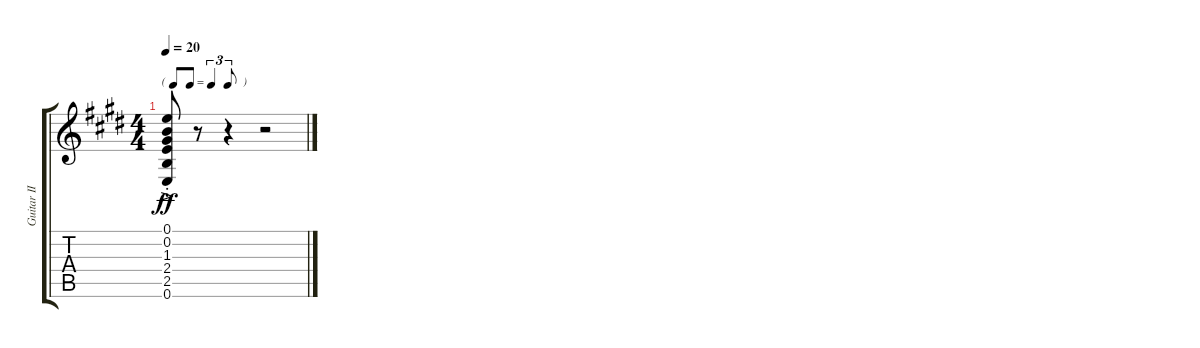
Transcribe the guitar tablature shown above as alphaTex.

\track ("Guitar II" "Guitar II") {instrument electricguitarclean}
\staff {score tabs}
\tuning (E4 B3 G3 D3 A2 E2) {hide}
\ts (4 4)
\tf triplet8th
\tempo 20
\clef g2
\ks e
(0.1{ac st} 0.2{ac st} 1.3{ac st} 2.4{ac st} 2.5{ac st} 0.6{ac st}).8{dy ff} r.8 r.4 r.2
